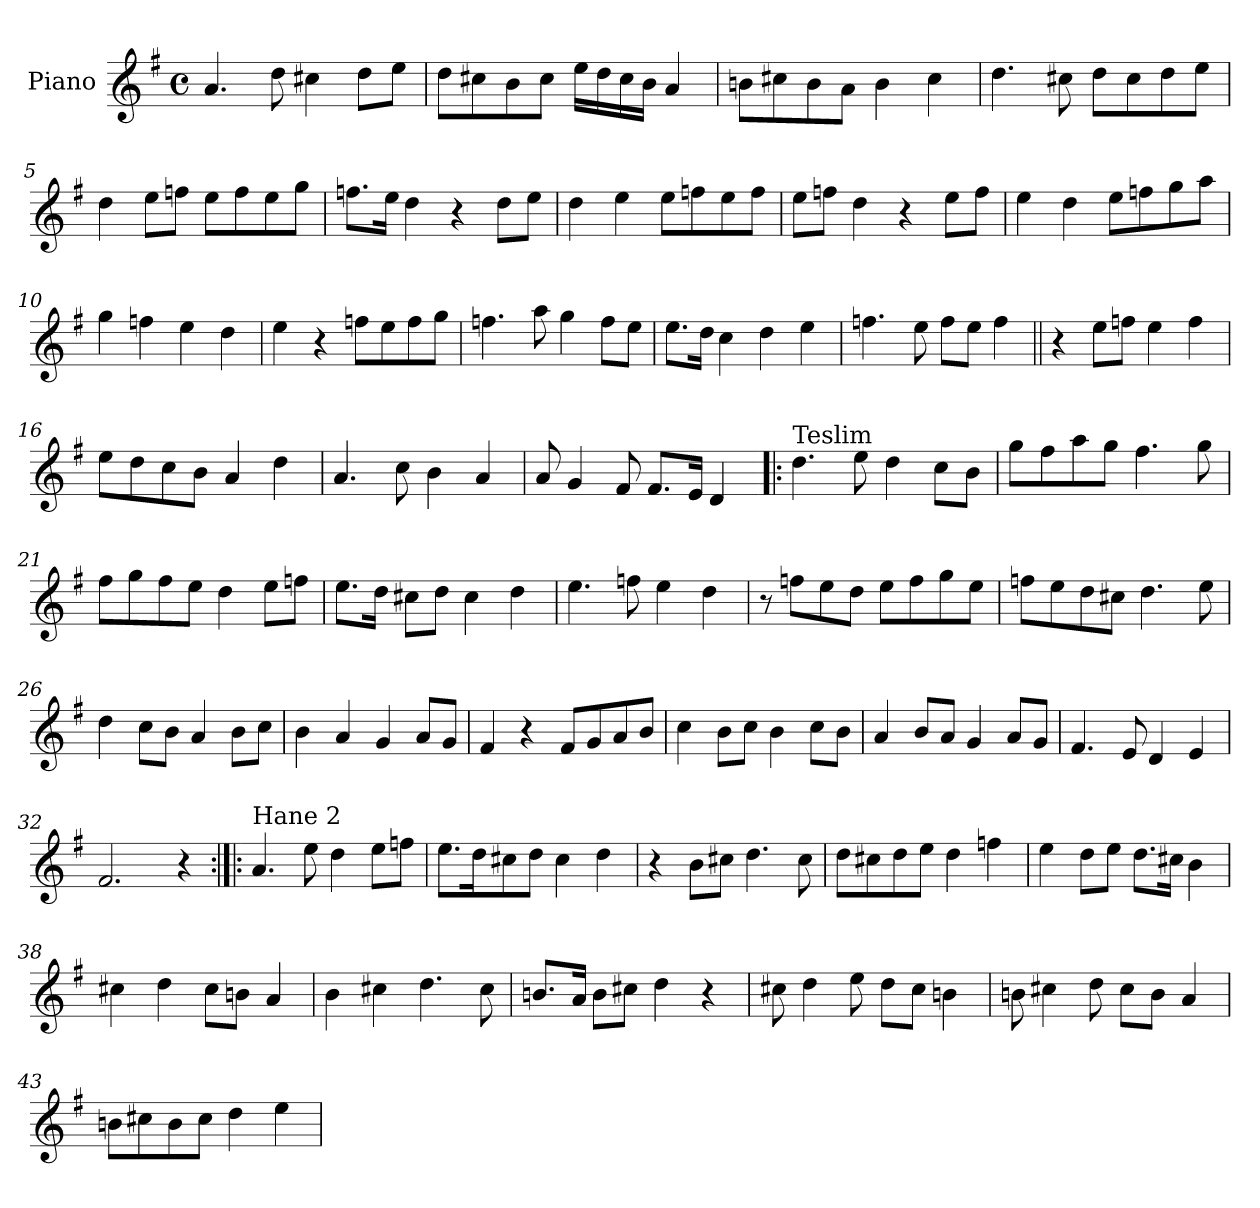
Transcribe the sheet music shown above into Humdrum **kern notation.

**kern
*part1
*staff1
*I"Piano
*I'Pno.
*clefG2
*k[f#]
*M4/4
*met(c)
=1
4.a/
8dd\
4cc#X\
8dd\L
8ee\J
=2
8dd\L
8cc#X\
8b\
8cc#\J
16ee\LL
16dd\
16cc#\
16b\JJ
4a/
=3
8bn\L
8cc#X\
8b\
8a\J
4b\
4cc#\
=4
4.dd\
8cc#X\
8dd\L
8cc#\
8dd\
8ee\J
=5
4dd\
8ee\L
8ffn\J
8ee\L
8ff\
8ee\
8gg\J
!!LO:LB:g=z
=6
8.ffn\L
16ee\Jk
4dd\
4r
8dd\L
8ee\J
=7
4dd\
4ee\
8ee\L
8ffn\
8ee\
8ff\J
=8
8ee\L
8ffn\J
4dd\
4r
8ee\L
8ff\J
=9
4ee\
4dd\
8ee\L
8ffn\
8gg\
8aa\J
=10
4gg\
4ffn\
4ee\
4dd\
=11
4ee\
4r
8ffn\L
8ee\
8ff\
8gg\J
!!LO:LB:g=z
=12
4.ffn\
8aa\
4gg\
8ff\L
8ee\J
=13
8.ee\L
16dd\Jk
4cc\
4dd\
4ee\
=14
4.ffn\
8ee\
8ff\L
8ee\J
4ff\
=15||
4r
8ee\L
8ffn\J
4ee\
4ff\
=16
8ee\L
8dd\
8cc\
8b\J
4a/
4dd\
=17
4.a/
8cc\
4b\
4a/
!!LO:LB:g=z
=18
8a/
4g/
8f#/
8.f#/L
16e/Jk
4d/
=19!|:
!LO:TX:a:t=Teslim
4.dd\
8ee\
4dd\
8cc\L
8b\J
=20
8gg\L
8ff#\
8aa\
8gg\J
4.ff#\
8gg\
=21
8ff#\L
8gg\
8ff#\
8ee\J
4dd\
8ee\L
8ffn\J
=22
8.ee\L
16dd\Jk
8cc#X\L
8dd\J
4cc#\
4dd\
=23
4.ee\
8ffn\
4ee\
4dd\
!!LO:LB:g=z
=24
8r
8ffn\L
8ee\
8dd\J
8ee\L
8ff\
8gg\
8ee\J
=25
8ffn\L
8ee\
8dd\
8cc#X\J
4.dd\
8ee\
=26
4dd\
8cc\L
8b\J
4a/
8b\L
8cc\J
=27
4b\
4a/
4g/
8a/L
8g/J
=28
4f#/
4r
8f#/L
8g/
8a/
8b/J
=29
4cc\
8b\L
8cc\J
4b\
8cc\L
8b\J
!!LO:LB:g=z
=30
4a/
8b/L
8a/J
4g/
8a/L
8g/J
=31
4.f#/
8e/
4d/
4e/
=32
2.f#/
4r
=33:|!|:
!LO:TX:a:t=Hane 2
4.a/
8ee\
4dd\
8ee\L
8ffn\J
=34
8.ee\L
16dd\K
8cc#X\
8dd\J
4cc#\
4dd\
=35
4r
8b\L
8cc#X\J
4.dd\
8cc#\
!!LO:LB:g=z
=36
8dd\L
8cc#X\
8dd\
8ee\J
4dd\
4ffn\
=37
4ee\
8dd\L
8ee\J
8.dd\L
16cc#X\Jk
4b\
=38
4cc#X\
4dd\
8cc#\L
8bn\J
4a/
=39
4b\
4cc#X\
4.dd\
8cc#\
=40
8.bn/L
16a/Jk
8b\L
8cc#X\J
4dd\
4r
=41
8cc#X\
4dd\
8ee\
8dd\L
8cc#\J
4bn\
!!LO:LB:g=z
=42
8bn\
4cc#X\
8dd\
8cc#\L
8b\J
4a/
=43
8bn\L
8cc#X\
8b\
8cc#\J
4dd\
4ee\
=
*-
